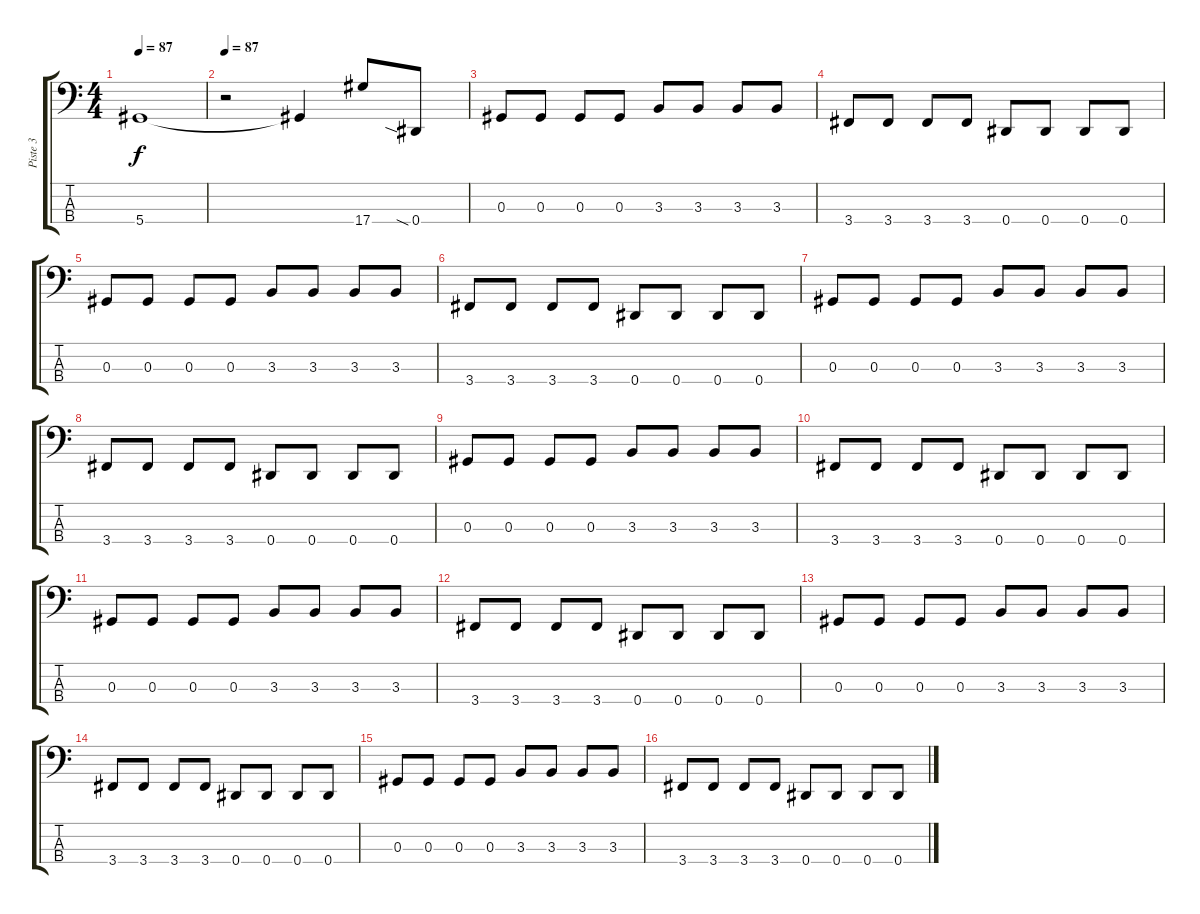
\track ("Piste 3" "Piste 3") {instrument electricbasspick}
\staff {score tabs}
\tuning (Gb2 Db2 Ab1 Eb1) {hide}
\ts (4 4)
\tempo 87
\clef f4
\ks c
5.4.1{dy f volume 4} |
\tempo 87
r.2 5.4{t}.4 17.4.8{volume 16} 0.4{sia}.8 |
0.3.8 0.3.8 0.3.8 0.3.8 3.3.8 3.3.8 3.3.8 3.3.8 |
3.4.8 3.4.8 3.4.8 3.4.8 0.4.8 0.4.8 0.4.8 0.4.8 |
0.3.8 0.3.8 0.3.8 0.3.8 3.3.8 3.3.8 3.3.8 3.3.8 |
3.4.8 3.4.8 3.4.8 3.4.8 0.4.8 0.4.8 0.4.8 0.4.8 |
0.3.8 0.3.8 0.3.8 0.3.8 3.3.8 3.3.8 3.3.8 3.3.8 |
3.4.8 3.4.8 3.4.8 3.4.8 0.4.8 0.4.8 0.4.8 0.4.8 |
0.3.8 0.3.8 0.3.8 0.3.8 3.3.8 3.3.8 3.3.8 3.3.8 |
3.4.8 3.4.8 3.4.8 3.4.8 0.4.8 0.4.8 0.4.8 0.4.8 |
0.3.8 0.3.8 0.3.8 0.3.8 3.3.8 3.3.8 3.3.8 3.3.8 |
3.4.8 3.4.8 3.4.8 3.4.8 0.4.8 0.4.8 0.4.8 0.4.8 |
0.3.8 0.3.8 0.3.8 0.3.8 3.3.8 3.3.8 3.3.8 3.3.8 |
3.4.8 3.4.8 3.4.8 3.4.8 0.4.8 0.4.8 0.4.8 0.4.8 |
0.3.8 0.3.8 0.3.8 0.3.8 3.3.8 3.3.8 3.3.8 3.3.8 |
3.4.8 3.4.8 3.4.8 3.4.8 0.4.8 0.4.8 0.4.8 0.4.8
